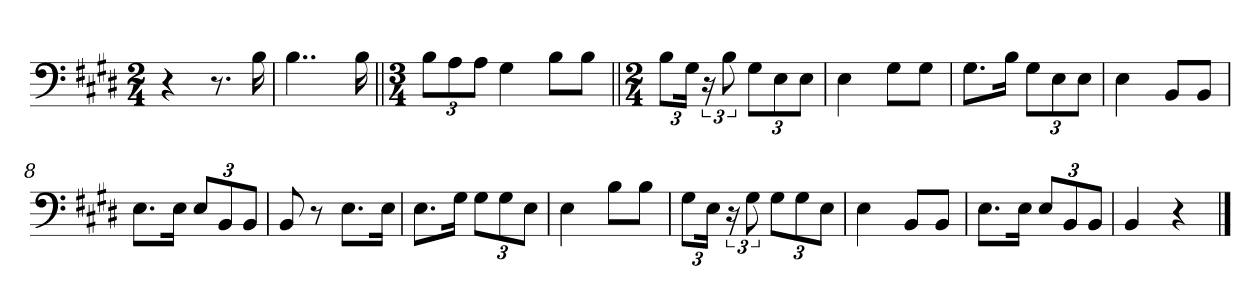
**kern
*part1
*staff1
*clefF4
*k[f#c#g#d#]
*M2/4
=1
4r
8.r
16B\
=2
4..B\
16B\
=3||
*M3/4
12B\L
12A\
12A\J
4G#\
8B\L
8B\J
=4||
*M2/4
12B\L
24G#\Jk
24r
12B\
12G#\L
12E\
12E\J
=5
4E\
8G#\L
8G#\J
=6
8.G#\L
16B\Jk
12G#\L
12E\
12E\J
=7
4E\
8BB/L
8BB/J
=8
8.E\L
16E\Jk
12E/L
12BB/
12BB/J
=9
8BB/
8r
8.E\L
16E\Jk
=10
8.E\L
16G#\Jk
12G#\L
12G#\
12E\J
=11
4E\
8B\L
8B\J
=12
12G#\L
24E\Jk
24r
12G#\
12G#\L
12G#\
12E\J
=13
4E\
8BB/L
8BB/J
=14
8.E\L
16E\Jk
12E/L
12BB/
12BB/J
=15
4BB/
4r
==
*-
